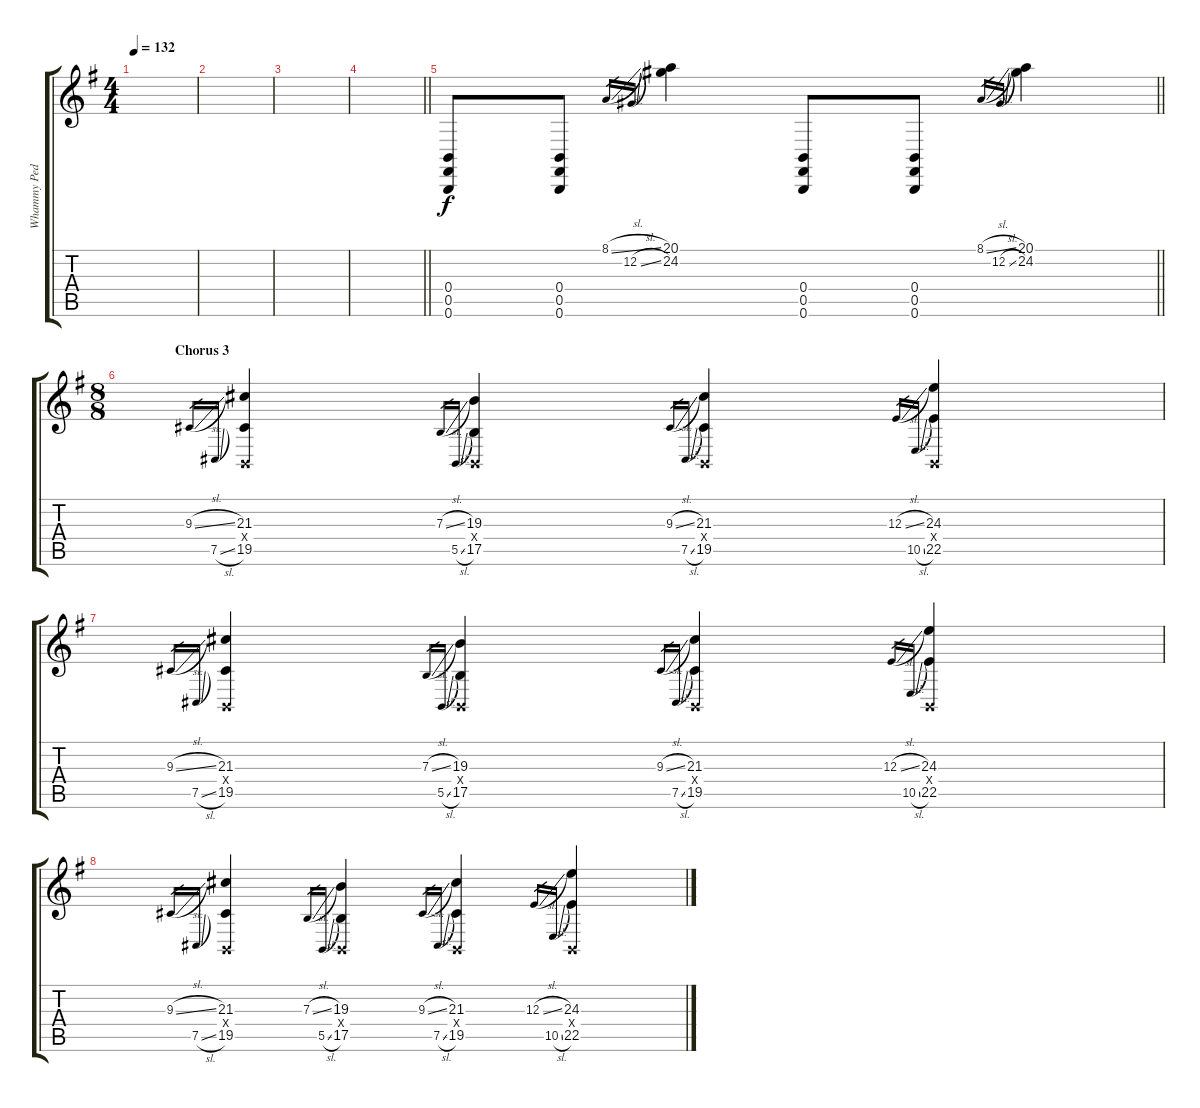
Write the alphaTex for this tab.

\track ("Whammy Pedal" "Whammy Ped") {instrument lead2sawtooth}
\staff {score tabs}
\tuning (Db4 Ab3 E3 B2 Gb2 B1) {hide}
\ts (4 4)
\tempo 132
\clef g2
\ks g
|
|
|
\barLineRight lightlight
|
\section ("" "")
\barLineRight lightlight
(0.4 0.5 0.6).8 (0.4 0.5 0.6).8 8.1{sl}.16{gr} 12.2{sl}.16{gr} (20.1 24.2).4 (0.4 0.5 0.6).8 (0.4 0.5 0.6).8 8.1{sl}.16{gr} 12.2{sl}.16{gr} (20.1 24.2).4 |
\ts (8 8)
\section ("" "Chorus 3")
9.3{sl}.16{gr} 7.5{sl}.16{gr} (21.3 0.4{x} 19.5).4 7.3{sl}.16{gr} 5.5{sl}.16{gr} (19.3 0.4{x} 17.5).4 9.3{sl}.16{gr} 7.5{sl}.16{gr} (21.3 0.4{x} 19.5).4 12.3{sl}.16{gr} 10.5{sl}.16{gr} (24.3 0.4{x} 22.5).4 |
9.3{sl}.16{gr} 7.5{sl}.16{gr} (21.3 0.4{x} 19.5).4 7.3{sl}.16{gr} 5.5{sl}.16{gr} (19.3 0.4{x} 17.5).4 9.3{sl}.16{gr} 7.5{sl}.16{gr} (21.3 0.4{x} 19.5).4 12.3{sl}.16{gr} 10.5{sl}.16{gr} (24.3 0.4{x} 22.5).4 |
9.3{sl}.16{gr} 7.5{sl}.16{gr} (21.3 0.4{x} 19.5).4 7.3{sl}.16{gr} 5.5{sl}.16{gr} (19.3 0.4{x} 17.5).4 9.3{sl}.16{gr} 7.5{sl}.16{gr} (21.3 0.4{x} 19.5).4 12.3{sl}.16{gr} 10.5{sl}.16{gr} (24.3 0.4{x} 22.5).4
